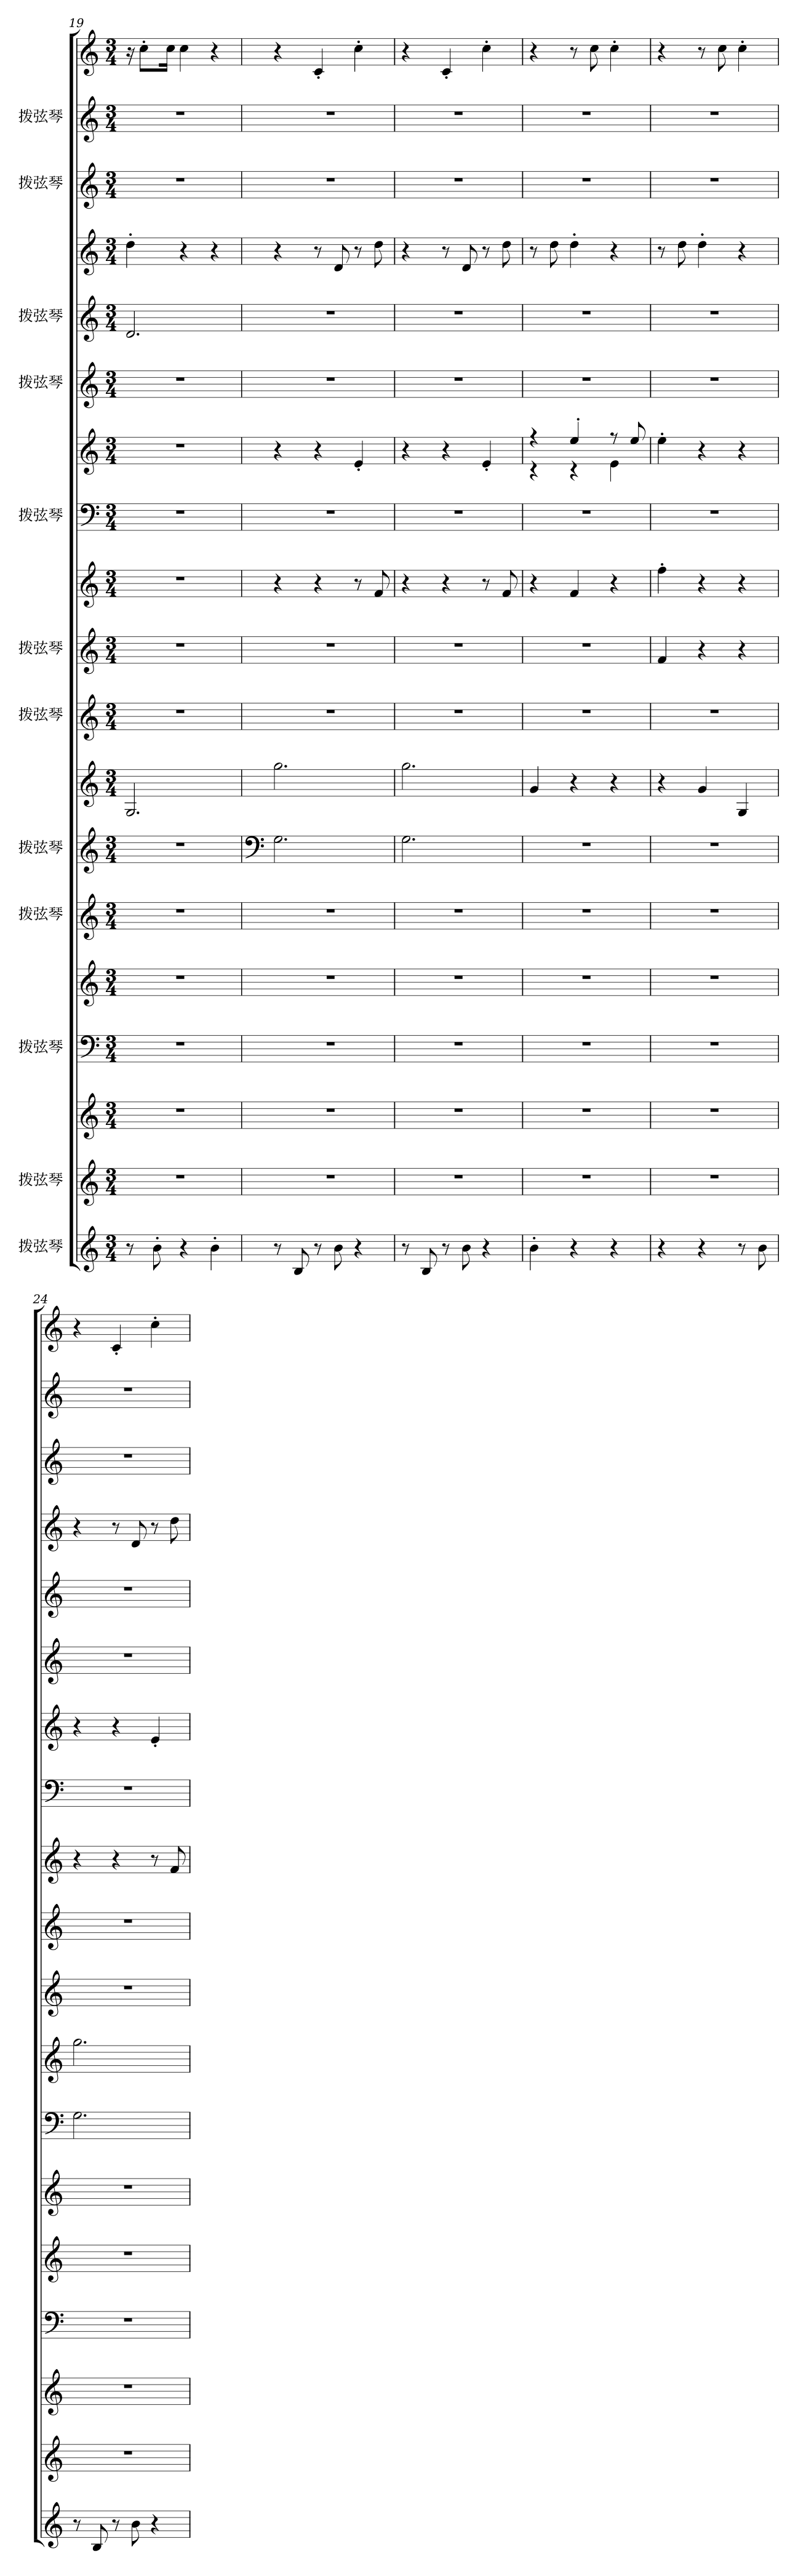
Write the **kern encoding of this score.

**kern	**kern	**kern	**kern	**kern	**kern	**kern	**kern	**kern	**kern	**kern	**kern	**kern	**kern	**kern	**kern	**kern	**kern	**kern
*part12	*part11	*part11	*part10	*part10	*part9	*part8	*part8	*part7	*part6	*part6	*part5	*part5	*part4	*part3	*part3	*part2	*part1	*part1
*staff19	*staff18	*staff17	*staff16	*staff15	*staff14	*staff13	*staff12	*staff11	*staff10	*staff9	*staff8	*staff7	*staff6	*staff5	*staff4	*staff3	*staff2	*staff1
*I"拨弦琴	*I"拨弦琴	*	*I"拨弦琴	*	*I"拨弦琴	*I"拨弦琴	*	*I"拨弦琴	*I"拨弦琴	*	*I"拨弦琴	*	*I"拨弦琴	*I"拨弦琴	*	*I"拨弦琴	*I"拨弦琴	*
*clefG2	*clefG2	*clefG2	*clefF4	*clefG2	*clefG2	*clefG2	*clefG2	*clefG2	*clefG2	*clefG2	*clefF4	*clefG2	*clefG2	*clefG2	*clefG2	*clefG2	*clefG2	*clefG2
*k[]	*k[]	*k[]	*k[]	*k[]	*k[]	*k[]	*k[]	*k[]	*k[]	*k[]	*k[]	*k[]	*k[]	*k[]	*k[]	*k[]	*k[]	*k[]
*M3/4	*M3/4	*M3/4	*M3/4	*M3/4	*M3/4	*M3/4	*M3/4	*M3/4	*M3/4	*M3/4	*M3/4	*M3/4	*M3/4	*M3/4	*M3/4	*M3/4	*M3/4	*M3/4
=19	=19	=19	=19	=19	=19	=19	=19	=19	=19	=19	=19	=19	=19	=19	=19	=19	=19	=19
8r	2.r	2.r	2.r	2.r	2.r	2.r	2.G/	2.r	2.r	2.r	2.r	2.r	2.r	2.d/	4dd'\	2.r	2.r	16r
.	.	.	.	.	.	.	.	.	.	.	.	.	.	.	.	.	.	8cc'\L
8b'\	.	.	.	.	.	.	.	.	.	.	.	.	.	.	.	.	.	.
.	.	.	.	.	.	.	.	.	.	.	.	.	.	.	.	.	.	16cc\Jk
4r	.	.	.	.	.	.	.	.	.	.	.	.	.	.	4r	.	.	4cc\
4b'\	.	.	.	.	.	.	.	.	.	.	.	.	.	.	4r	.	.	4r
=20	=20	=20	=20	=20	=20	=20	=20	=20	=20	=20	=20	=20	=20	=20	=20	=20	=20	=20
*	*	*	*	*	*	*clefF4	*	*	*	*	*	*	*	*	*	*	*	*
8r	2.r	2.r	2.r	2.r	2.r	2.G\	2.gg\	2.r	2.r	4r	2.r	4r	2.r	2.r	4r	2.r	2.r	4r
8B/	.	.	.	.	.	.	.	.	.	.	.	.	.	.	.	.	.	.
8r	.	.	.	.	.	.	.	.	.	4r	.	4r	.	.	8r	.	.	4c'/
8b\	.	.	.	.	.	.	.	.	.	.	.	.	.	.	8d/	.	.	.
4r	.	.	.	.	.	.	.	.	.	8r	.	4e'/	.	.	8r	.	.	4cc'\
.	.	.	.	.	.	.	.	.	.	8f/	.	.	.	.	8dd\	.	.	.
=21	=21	=21	=21	=21	=21	=21	=21	=21	=21	=21	=21	=21	=21	=21	=21	=21	=21	=21
8r	2.r	2.r	2.r	2.r	2.r	2.G\	2.gg\	2.r	2.r	4r	2.r	4r	2.r	2.r	4r	2.r	2.r	4r
8B/	.	.	.	.	.	.	.	.	.	.	.	.	.	.	.	.	.	.
8r	.	.	.	.	.	.	.	.	.	4r	.	4r	.	.	8r	.	.	4c'/
8b\	.	.	.	.	.	.	.	.	.	.	.	.	.	.	8d/	.	.	.
4r	.	.	.	.	.	.	.	.	.	8r	.	4e'/	.	.	8r	.	.	4cc'\
.	.	.	.	.	.	.	.	.	.	8f/	.	.	.	.	8dd\	.	.	.
!!LO:PB:g=z
=22	=22	=22	=22	=22	=22	=22	=22	=22	=22	=22	=22	=22	=22	=22	=22	=22	=22	=22
*	*	*	*	*	*	*	*	*	*	*	*	*^	*	*	*	*	*	*
4b'\	2.r	2.r	2.r	2.r	2.r	2.r	4g/	2.r	2.r	4r	2.r	4r	4r	2.r	2.r	8r	2.r	2.r	4r
.	.	.	.	.	.	.	.	.	.	.	.	.	.	.	.	8dd\	.	.	.
4r	.	.	.	.	.	.	4r	.	.	4f/	.	4ee'/	4r	.	.	4dd'\	.	.	8r
.	.	.	.	.	.	.	.	.	.	.	.	.	.	.	.	.	.	.	8cc\
4r	.	.	.	.	.	.	4r	.	.	4r	.	8r	4e\	.	.	4r	.	.	4cc'\
.	.	.	.	.	.	.	.	.	.	.	.	8ee/	.	.	.	.	.	.	.
*	*	*	*	*	*	*	*	*	*	*	*	*v	*v	*	*	*	*	*	*
=23	=23	=23	=23	=23	=23	=23	=23	=23	=23	=23	=23	=23	=23	=23	=23	=23	=23	=23
4r	2.r	2.r	2.r	2.r	2.r	2.r	4r	2.r	4f/	4ff'\	2.r	4ee'\	2.r	2.r	8r	2.r	2.r	4r
.	.	.	.	.	.	.	.	.	.	.	.	.	.	.	8dd\	.	.	.
4r	.	.	.	.	.	.	4g/	.	4r	4r	.	4r	.	.	4dd'\	.	.	8r
.	.	.	.	.	.	.	.	.	.	.	.	.	.	.	.	.	.	8cc\
8r	.	.	.	.	.	.	4G/	.	4r	4r	.	4r	.	.	4r	.	.	4cc'\
8b\	.	.	.	.	.	.	.	.	.	.	.	.	.	.	.	.	.	.
=24	=24	=24	=24	=24	=24	=24	=24	=24	=24	=24	=24	=24	=24	=24	=24	=24	=24	=24
8r	2.r	2.r	2.r	2.r	2.r	2.G\	2.gg\	2.r	2.r	4r	2.r	4r	2.r	2.r	4r	2.r	2.r	4r
8B/	.	.	.	.	.	.	.	.	.	.	.	.	.	.	.	.	.	.
8r	.	.	.	.	.	.	.	.	.	4r	.	4r	.	.	8r	.	.	4c'/
8b\	.	.	.	.	.	.	.	.	.	.	.	.	.	.	8d/	.	.	.
4r	.	.	.	.	.	.	.	.	.	8r	.	4e'/	.	.	8r	.	.	4cc'\
.	.	.	.	.	.	.	.	.	.	8f/	.	.	.	.	8dd\	.	.	.
=	=	=	=	=	=	=	=	=	=	=	=	=	=	=	=	=	=	=
*-	*-	*-	*-	*-	*-	*-	*-	*-	*-	*-	*-	*-	*-	*-	*-	*-	*-	*-
